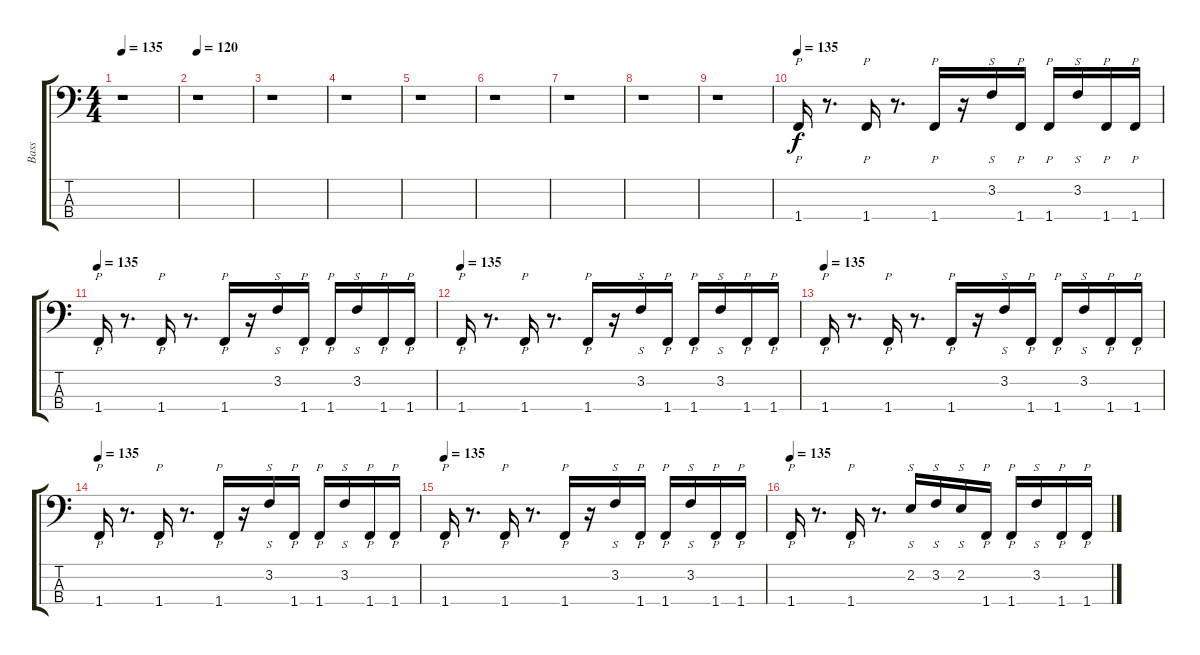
\track ("Bass" "Bass") {instrument slapbass1}
\staff {score tabs}
\tuning (G2 D2 A1 E1) {hide}
\ts (4 4)
\tempo 135
\clef f4
\ks c
r.1{dy f instrument slapbass1} |
\tempo 120
r.1 |
r.1 |
r.1 |
r.1 |
r.1 |
r.1 |
r.1 |
r.1 |
\tempo 135
1.4.16{p} r.8{d} 1.4.16{p} r.8{d} 1.4.16{p} r.16 3.2.16{s} 1.4.16{p} 1.4.16{p} 3.2.16{s} 1.4.16{p} 1.4.16{p} |
\tempo 135
1.4.16{p} r.8{d} 1.4.16{p} r.8{d} 1.4.16{p} r.16 3.2.16{s} 1.4.16{p} 1.4.16{p} 3.2.16{s} 1.4.16{p} 1.4.16{p} |
\tempo 135
1.4.16{p} r.8{d} 1.4.16{p} r.8{d} 1.4.16{p} r.16 3.2.16{s} 1.4.16{p} 1.4.16{p} 3.2.16{s} 1.4.16{p} 1.4.16{p} |
\tempo 135
1.4.16{p} r.8{d} 1.4.16{p} r.8{d} 1.4.16{p} r.16 3.2.16{s} 1.4.16{p} 1.4.16{p} 3.2.16{s} 1.4.16{p} 1.4.16{p} |
\tempo 135
1.4.16{p} r.8{d} 1.4.16{p} r.8{d} 1.4.16{p} r.16 3.2.16{s} 1.4.16{p} 1.4.16{p} 3.2.16{s} 1.4.16{p} 1.4.16{p} |
\tempo 135
1.4.16{p} r.8{d} 1.4.16{p} r.8{d} 1.4.16{p} r.16 3.2.16{s} 1.4.16{p} 1.4.16{p} 3.2.16{s} 1.4.16{p} 1.4.16{p} |
\tempo 135
1.4.16{p} r.8{d} 1.4.16{p} r.8{d} 2.2.16{s} 3.2.16{s} 2.2.16{s} 1.4.16{p} 1.4.16{p} 3.2.16{s} 1.4.16{p} 1.4.16{p}
